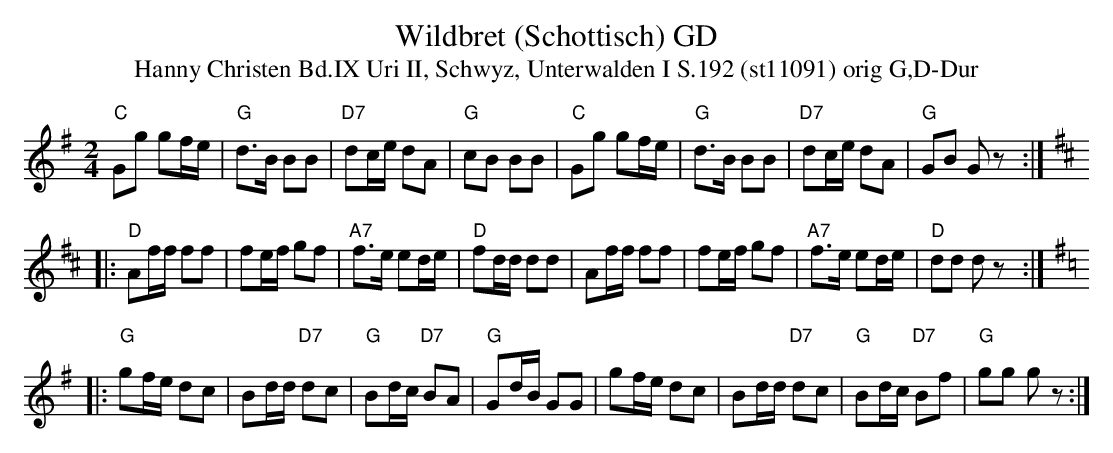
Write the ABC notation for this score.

X:1
T: Wildbret (Schottisch) GD
T: Hanny Christen Bd.IX Uri II, Schwyz, Unterwalden I S.192 (st11091) orig G,D-Dur
M:2/4
L:1/8
K:G
"C"Gg gf/e/ | "G"d>B BB | "D7"dc/e/ dA | "G"cB BB | "C"Gg gf/e/ | "G"d>B BB | "D7"dc/e/ dA | "G"GB Gz :: [K:D]
"D"Af/f/ ff | fe/f/ gf | "A7"f>e ed/e/ | "D"fd/d/ dd | Af/f/ ff | fe/f/ gf | "A7"f>e ed/e/ | "D"dd dz :: [K:G]
"G"gf/e/ dc | Bd/d/ "D7"dc | "G"Bd/c/ "D7"BA | "G"Gd/B/ GG | gf/e/ dc | Bd/d/ "D7"dc | "G"Bd/c/ "D7"Bf | "G"gg gz :|
